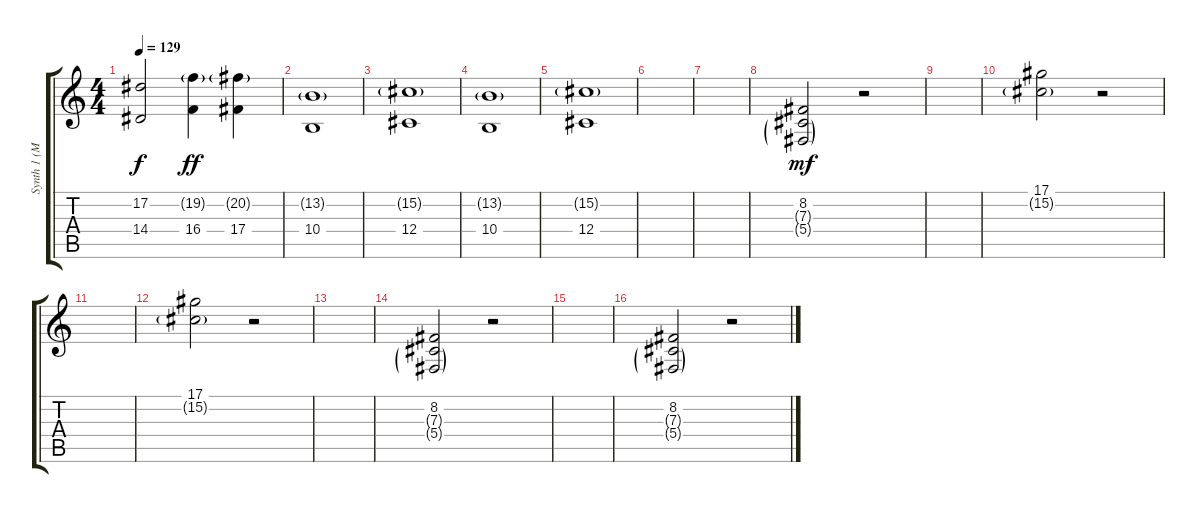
\track ("Synth 1 (Mike)" "Synth 1 (M") {instrument synthbrass2}
\staff {score tabs}
\tuning (Eb4 Bb3 Gb3 Db3 Ab2 Db2) {hide}
\ts (4 4)
\tempo 129
\clef g2
\ks c
(17.2{t} 14.4{t}).2{dy f} (19.2{g} 16.4).4{dy ff} (20.2{g} 17.4).4 |
(13.2{g} 10.4).1 |
(15.2{g} 12.4).1 |
(13.2{g} 10.4).1 |
(15.2{g} 12.4).1 |
|
|
(8.2 7.3{g} 5.4{g}).2{dy mf volume 16 instrument acousticgrandpiano} r.2 |
|
(17.1 15.2{g}).2 r.2 |
|
(17.1 15.2{g}).2 r.2 |
|
(8.2 7.3{g} 5.4{g}).2 r.2 |
|
(8.2 7.3{g} 5.4{g}).2 r.2
